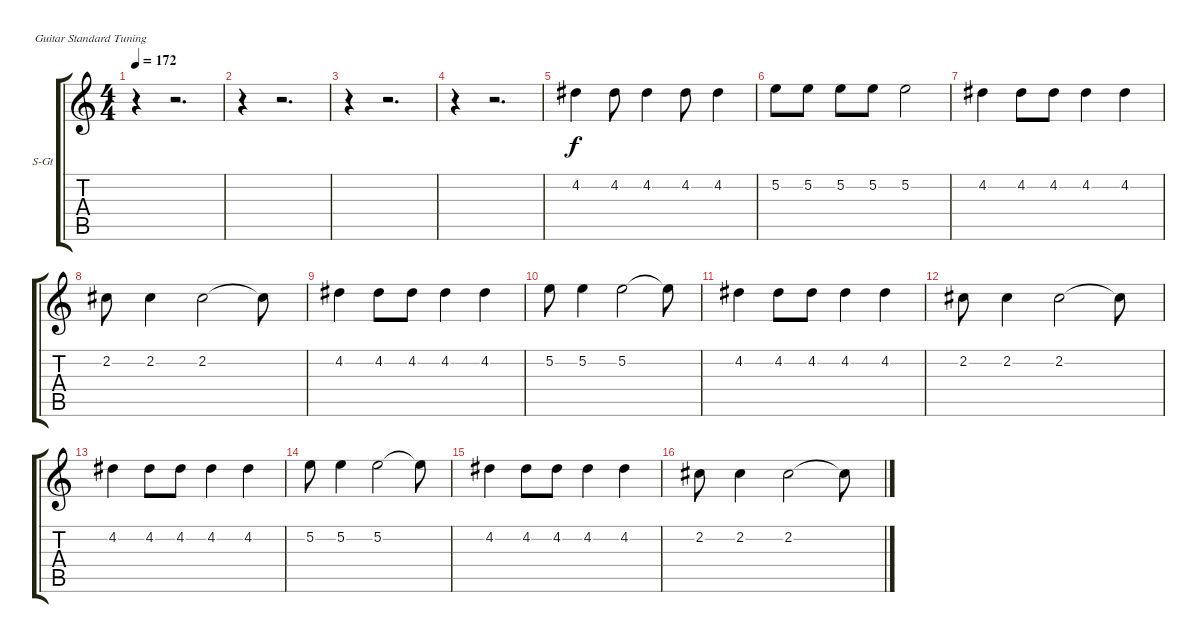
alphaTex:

\bracketExtendMode groupsimilarinstruments
\firstSystemTrackNameOrientation horizontal
\otherSystemsTrackNameOrientation horizontal
\track ("Nicolas Sirkis" "S-Gt") {instrument lead6voice}
\staff {score tabs}
\tuning (E4 B3 G3 D3 A2 E2)
\displaytranspose 12
\ts (4 4)
\tempo 172
\clef g2
\ks c
r.4{dy f} r.2{d} |
r.4 r.2{d} |
r.4 r.2{d} |
r.4 r.2{d} |
4.2.4 4.2.8 4.2.4 4.2.8 4.2.4 |
5.2.8 5.2.8 5.2.8 5.2.8 5.2.2 |
4.2.4 4.2.8 4.2.8 4.2.4 4.2.4 |
2.2.8 2.2.4 2.2.2 2.2{t}.8 |
4.2.4 4.2.8 4.2.8 4.2.4 4.2.4 |
5.2.8 5.2.4 5.2.2 5.2{t}.8 |
4.2.4 4.2.8 4.2.8 4.2.4 4.2.4 |
2.2.8 2.2.4 2.2.2 2.2{t}.8 |
4.2.4 4.2.8 4.2.8 4.2.4 4.2.4 |
5.2.8 5.2.4 5.2.2 5.2{t}.8 |
4.2.4 4.2.8 4.2.8 4.2.4 4.2.4 |
2.2.8 2.2.4 2.2.2 2.2{t}.8
